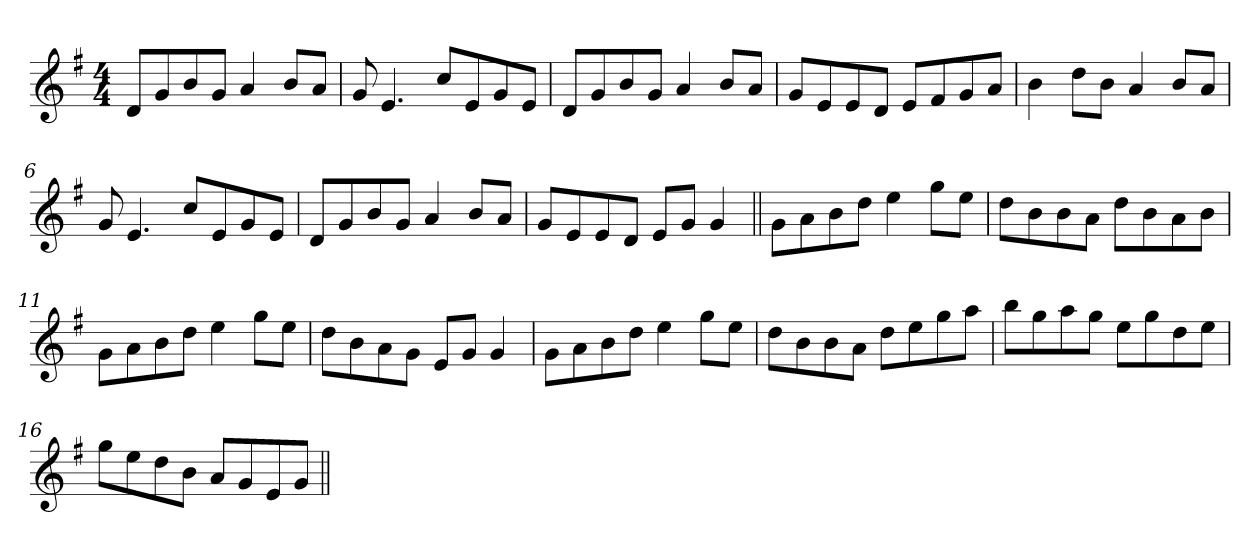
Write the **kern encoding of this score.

**kern
*part1
*staff1
*clefG2
*k[f#]
*G:
*M4/4
=1
8d/L
8g/
8b/
8g/J
4a/
8b/L
8a/J
=2
8g/
4.e/
8cc/L
8e/
8g/
8e/J
=3
8d/L
8g/
8b/
8g/J
4a/
8b/L
8a/J
=4
8g/L
8e/
8e/
8d/J
8e/L
8f#/
8g/
8a/J
!!LO:LB:g=z
=5
4b\
8dd\L
8b\J
4a/
8b/L
8a/J
=6
8g/
4.e/
8cc/L
8e/
8g/
8e/J
=7
8d/L
8g/
8b/
8g/J
4a/
8b/L
8a/J
=8
8g/L
8e/
8e/
8d/J
8e/L
8g/J
4g/
!!LO:LB:g=z
=9||
8g\L
8a\
8b\
8dd\J
4ee\
8gg\L
8ee\J
=10
8dd\L
8b\
8b\
8a\J
8dd\L
8b\
8a\
8b\J
=11
8g\L
8a\
8b\
8dd\J
4ee\
8gg\L
8ee\J
=12
8dd\L
8b\
8a\
8g\J
8e/L
8g/J
4g/
!!LO:LB:g=z
=13
8g\L
8a\
8b\
8dd\J
4ee\
8gg\L
8ee\J
=14
8dd\L
8b\
8b\
8a\J
8dd\L
8ee\
8gg\
8aa\J
=15
8bb\L
8gg\
8aa\
8gg\J
8ee\L
8gg\
8dd\
8ee\J
=16
8gg\L
8ee\
8dd\
8b\J
8a/L
8g/
8e/
8g/J
=||
*-
